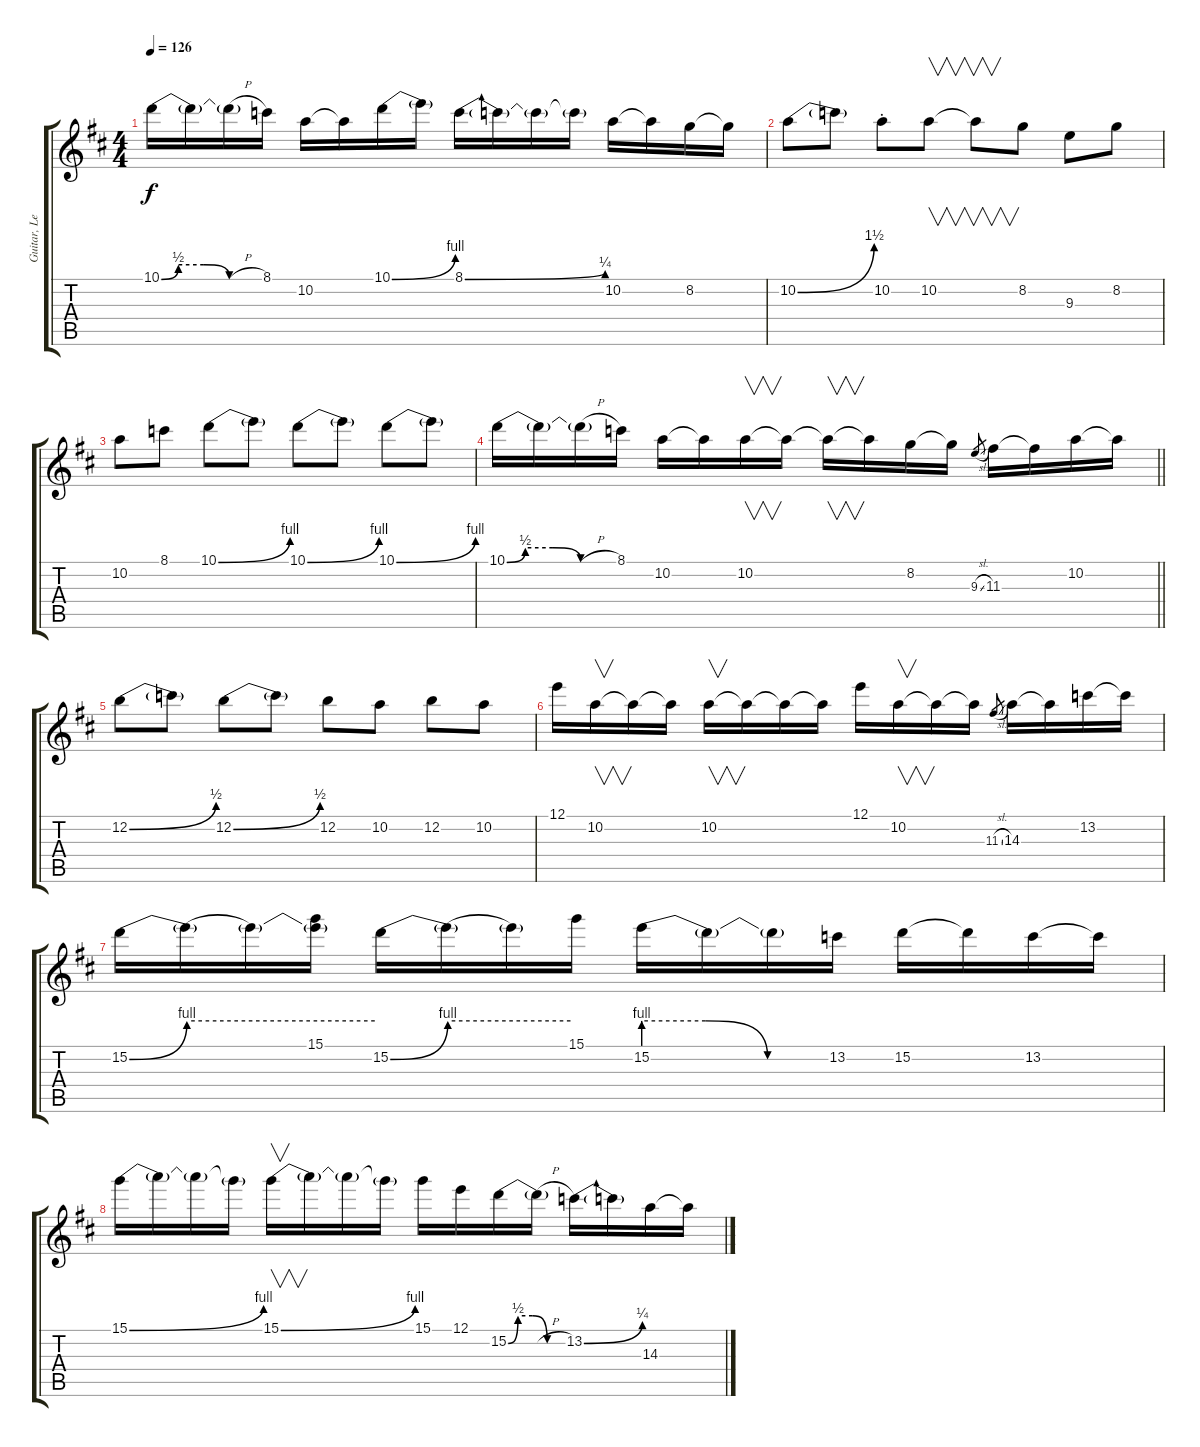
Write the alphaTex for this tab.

\track ("Guitar, Lead" "Guitar, Le") {instrument distortionguitar}
\staff {score tabs}
\tuning (E4 B3 G3 D3 A2 E2) {hide}
\ts (4 4)
\tempo 126
\clef g2
\ks d
10.1{be (custom 0 0 10 2 25 2 40 0 60 0)}.16{dy f} 10.1{t}.16 10.1{h t}.16 8.1.16 10.2.16 10.2{t}.16 10.1{be (bend 0 0 60 4)}.16 10.1{t}.16 8.1{be (bend 0 0 60 1)}.16 8.1{t}.16 8.1{t}.16 8.1{t}.16 10.2.16 10.2{t}.16 8.2.16 8.2{t}.16 |
10.2{be (bend 0 0 60 6)}.8 10.2{t}.8 10.2{st}.8 10.2.8{v} 10.2{t}.8{v} 8.2.8 9.3.8 8.2.8 |
10.2.8 8.1.8 10.1{be (bend 0 0 60 4)}.8 10.1{t}.8 10.1{be (bend 0 0 60 4)}.8 10.1{t}.8 10.1{be (bend 0 0 60 4)}.8 10.1{t}.8 |
\barLineRight lightlight
10.1{be (custom 0 0 10 2 25 2 40 0 60 0)}.16 10.1{t}.16 10.1{h t}.16 8.1.16 10.2.16 10.2{t}.16 10.2.16{v} 10.2{t}.16 10.2{t}.16{v} 10.2{t}.16 8.2.16 8.2{t}.16 9.3{sl}.8{gr} 11.3.16 11.3{t}.16 10.2.16 10.2{t}.16 |
12.2{be (bend 0 0 60 2)}.8 12.2{t}.8 12.2{be (bend 0 0 60 2)}.8 12.2{t}.8 12.2.8 10.2.8 12.2.8 10.2.8 |
12.1.16 10.2.16{v} 10.2{t}.16 10.2{t}.16 10.2.16{v} 10.2{t}.16 10.2{t}.16 10.2{t}.16 12.1.16 10.2.16{v} 10.2{t}.16 10.2{t}.16 11.3{sl}.8{gr} 14.3.16 14.3{t}.16 13.2.16 13.2{t}.16 |
15.2{be (bend 0 0 60 4)}.16 15.2{be (hold 0 4 60 4) t}.16 15.2{t}.16 (15.1 15.2{t}).16 15.2{be (bend 0 0 60 4)}.16 15.2{be (hold 0 4 60 4) t}.16 15.2{t}.16 15.1.16 15.2{be (custom 0 4 20 4 40 0 60 0)}.16 15.2{t}.16 15.2{t}.16 13.2.16 15.2.16 15.2{t}.16 13.2.16 13.2{t}.16 |
15.1{be (bend 0 0 60 4)}.16 15.1{t}.16 15.1{t}.16 15.1{t}.16 15.1{be (bend 0 0 60 4)}.16{v} 15.1{t}.16 15.1{t}.16 15.1{t}.16 15.1.16 12.1.16 15.2{be (custom 0 0 10 2 25 2 40 0 60 0)}.16 15.2{h t}.16 13.2{be (bend 0 0 60 1)}.16 13.2{t}.16 14.3.16 14.3{t}.16
